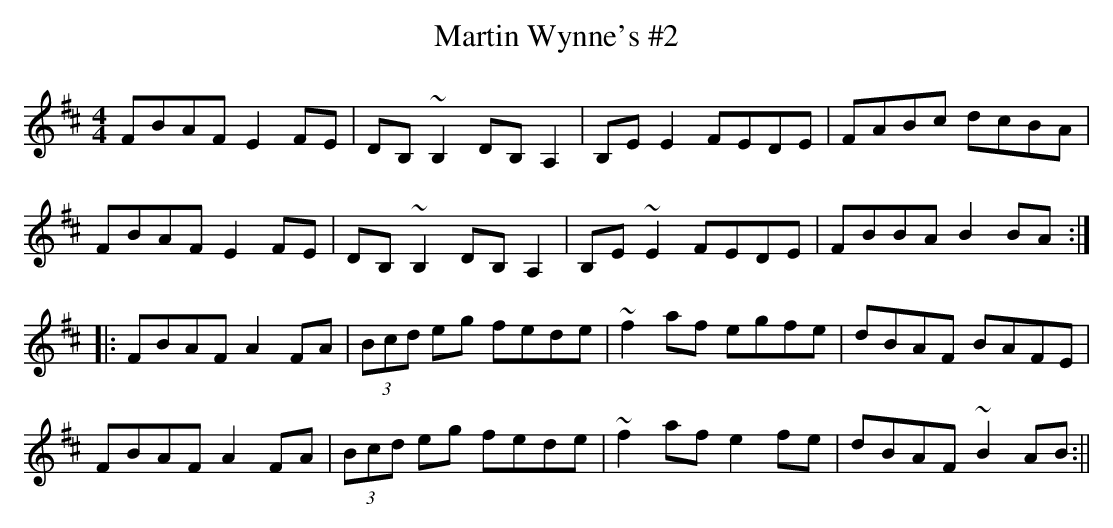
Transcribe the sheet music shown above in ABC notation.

X:1
T:Martin Wynne's #2
M:4/4
L:1/8
K:D
FBAF E2FE|DB,~B,2 DB,A,2|B,EE2 FEDE|FABc dcBA|
FBAF E2FE|DB,~B,2 DB,A,2|B,E~E2 FEDE|FBBA B2BA:|
|:FBAF A2FA|(3Bcd eg fede|~f2af egfe|dBAF BAFE|
FBAF A2FA|(3Bcd eg fede|~f2af e2fe | dBAF ~B2AB:||
